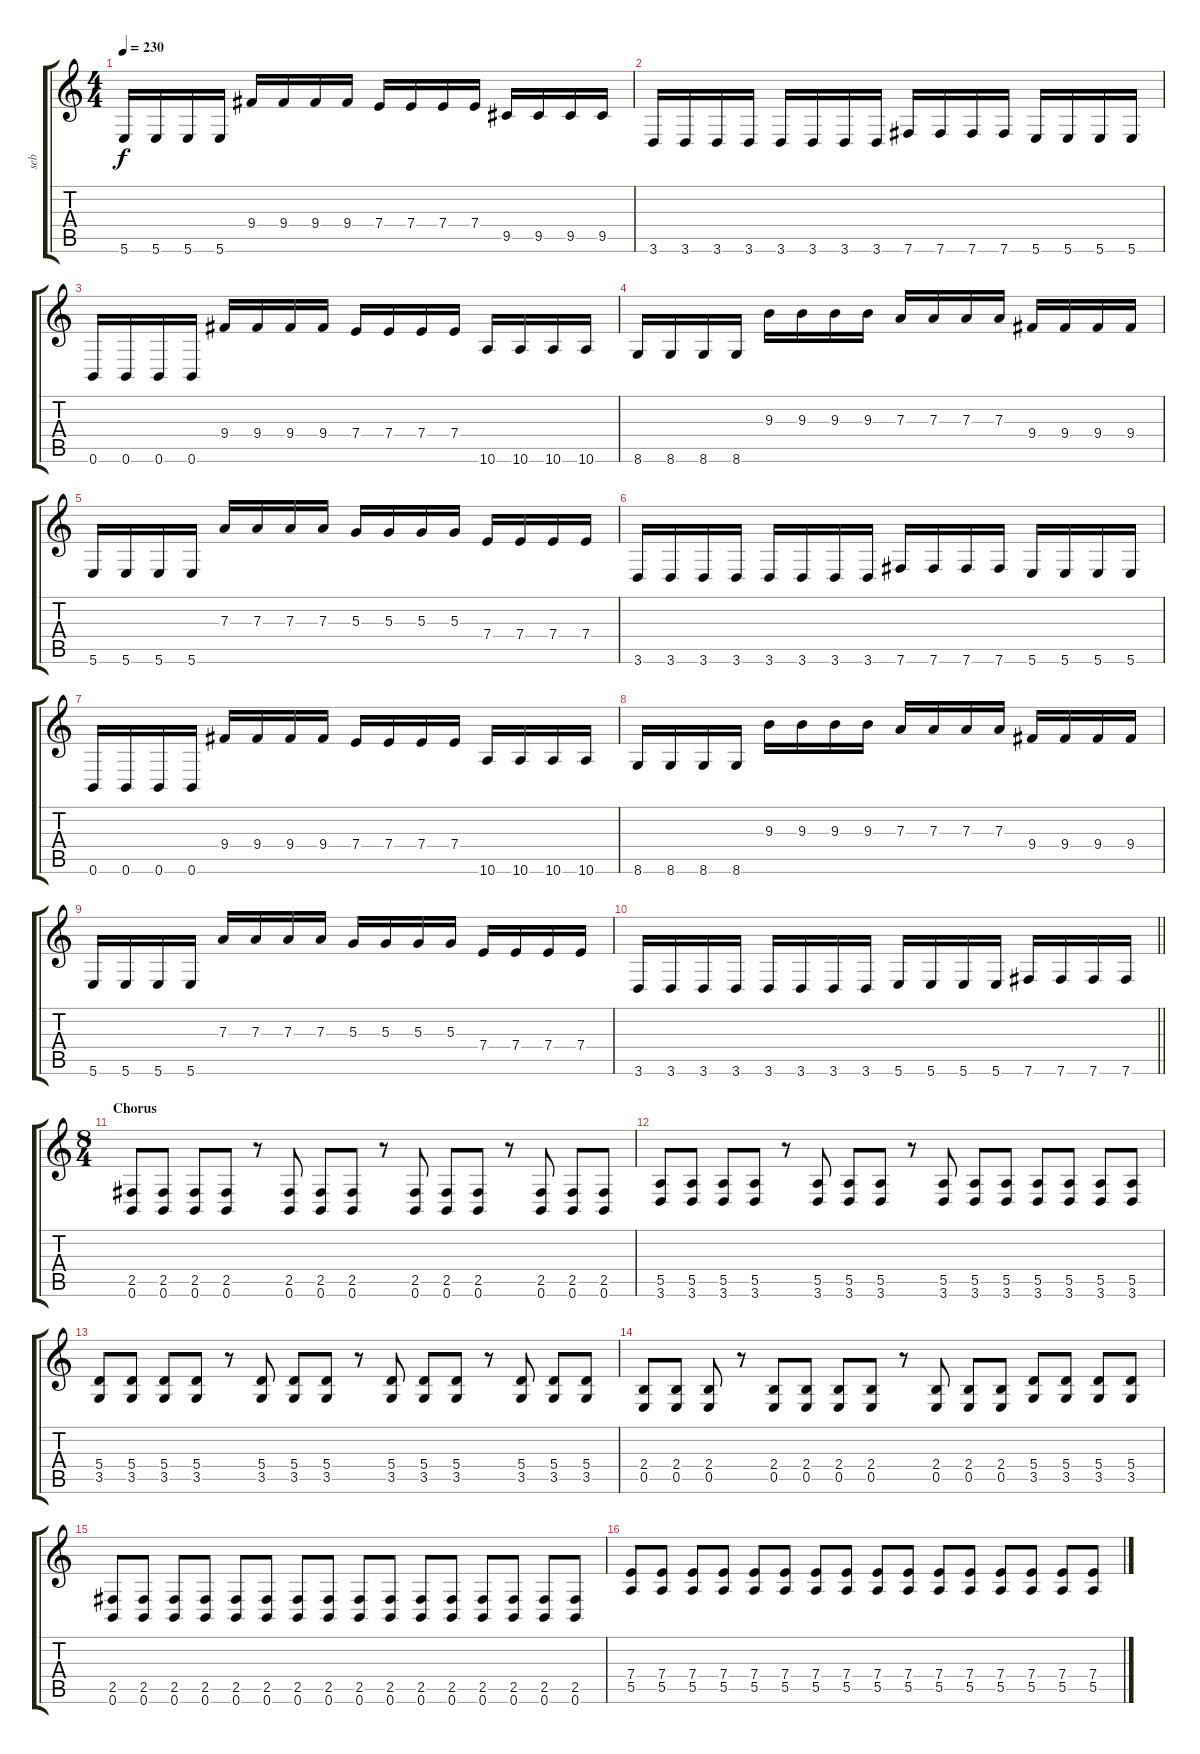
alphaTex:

\track ("seb" "seb") {instrument distortionguitar}
\staff {score tabs}
\tuning (B3 Gb3 D3 A2 E2 B1) {hide}
\ts (4 4)
\tempo 230
\clef g2
\ks c
5.6.16{dy f} 5.6.16 5.6.16 5.6.16 9.4.16 9.4.16 9.4.16 9.4.16 7.4.16 7.4.16 7.4.16 7.4.16 9.5.16 9.5.16 9.5.16 9.5.16 |
3.6.16 3.6.16 3.6.16 3.6.16 3.6.16 3.6.16 3.6.16 3.6.16 7.6.16 7.6.16 7.6.16 7.6.16 5.6.16 5.6.16 5.6.16 5.6.16 |
0.6.16 0.6.16 0.6.16 0.6.16 9.4.16 9.4.16 9.4.16 9.4.16 7.4.16 7.4.16 7.4.16 7.4.16 10.6.16 10.6.16 10.6.16 10.6.16 |
8.6.16 8.6.16 8.6.16 8.6.16 9.3.16 9.3.16 9.3.16 9.3.16 7.3.16 7.3.16 7.3.16 7.3.16 9.4.16 9.4.16 9.4.16 9.4.16 |
5.6.16 5.6.16 5.6.16 5.6.16 7.3.16 7.3.16 7.3.16 7.3.16 5.3.16 5.3.16 5.3.16 5.3.16 7.4.16 7.4.16 7.4.16 7.4.16 |
3.6.16 3.6.16 3.6.16 3.6.16 3.6.16 3.6.16 3.6.16 3.6.16 7.6.16 7.6.16 7.6.16 7.6.16 5.6.16 5.6.16 5.6.16 5.6.16 |
0.6.16 0.6.16 0.6.16 0.6.16 9.4.16 9.4.16 9.4.16 9.4.16 7.4.16 7.4.16 7.4.16 7.4.16 10.6.16 10.6.16 10.6.16 10.6.16 |
8.6.16 8.6.16 8.6.16 8.6.16 9.3.16 9.3.16 9.3.16 9.3.16 7.3.16 7.3.16 7.3.16 7.3.16 9.4.16 9.4.16 9.4.16 9.4.16 |
5.6.16 5.6.16 5.6.16 5.6.16 7.3.16 7.3.16 7.3.16 7.3.16 5.3.16 5.3.16 5.3.16 5.3.16 7.4.16 7.4.16 7.4.16 7.4.16 |
\barLineRight lightlight
3.6.16 3.6.16 3.6.16 3.6.16 3.6.16 3.6.16 3.6.16 3.6.16 5.6.16 5.6.16 5.6.16 5.6.16 7.6.16 7.6.16 7.6.16 7.6.16 |
\ts (8 4)
\section ("" "Chorus")
(2.5 0.6).8{volume 16} (2.5 0.6).8 (2.5 0.6).8 (2.5 0.6).8 r.8 (2.5 0.6).8 (2.5 0.6).8 (2.5 0.6).8 r.8 (2.5 0.6).8 (2.5 0.6).8 (2.5 0.6).8 r.8 (2.5 0.6).8 (2.5 0.6).8 (2.5 0.6).8 |
(5.5 3.6).8{volume 16} (5.5 3.6).8 (5.5 3.6).8 (5.5 3.6).8 r.8 (5.5 3.6).8 (5.5 3.6).8 (5.5 3.6).8 r.8 (5.5 3.6).8 (5.5 3.6).8 (5.5 3.6).8 (5.5 3.6).8 (5.5 3.6).8 (5.5 3.6).8 (5.5 3.6).8 |
(5.4 3.5).8 (5.4 3.5).8 (5.4 3.5).8 (5.4 3.5).8 r.8 (5.4 3.5).8 (5.4 3.5).8 (5.4 3.5).8 r.8 (5.4 3.5).8 (5.4 3.5).8 (5.4 3.5).8 r.8 (5.4 3.5).8 (5.4 3.5).8 (5.4 3.5).8 |
(2.4 0.5).8 (2.4 0.5).8 (2.4 0.5).8 r.8 (2.4 0.5).8 (2.4 0.5).8 (2.4 0.5).8 (2.4 0.5).8 r.8 (2.4 0.5).8 (2.4 0.5).8 (2.4 0.5).8 (5.4 3.5).8 (5.4 3.5).8 (5.4 3.5).8 (5.4 3.5).8 |
(2.5 0.6).8{volume 16} (2.5 0.6).8 (2.5 0.6).8 (2.5 0.6).8 (2.5 0.6).8 (2.5 0.6).8 (2.5 0.6).8 (2.5 0.6).8 (2.5 0.6).8 (2.5 0.6).8 (2.5 0.6).8 (2.5 0.6).8 (2.5 0.6).8 (2.5 0.6).8 (2.5 0.6).8 (2.5 0.6).8 |
(7.4 5.5).8{volume 16} (7.4 5.5).8 (7.4 5.5).8 (7.4 5.5).8 (7.4 5.5).8 (7.4 5.5).8 (7.4 5.5).8 (7.4 5.5).8 (7.4 5.5).8 (7.4 5.5).8 (7.4 5.5).8 (7.4 5.5).8 (7.4 5.5).8 (7.4 5.5).8 (7.4 5.5).8 (7.4 5.5).8
